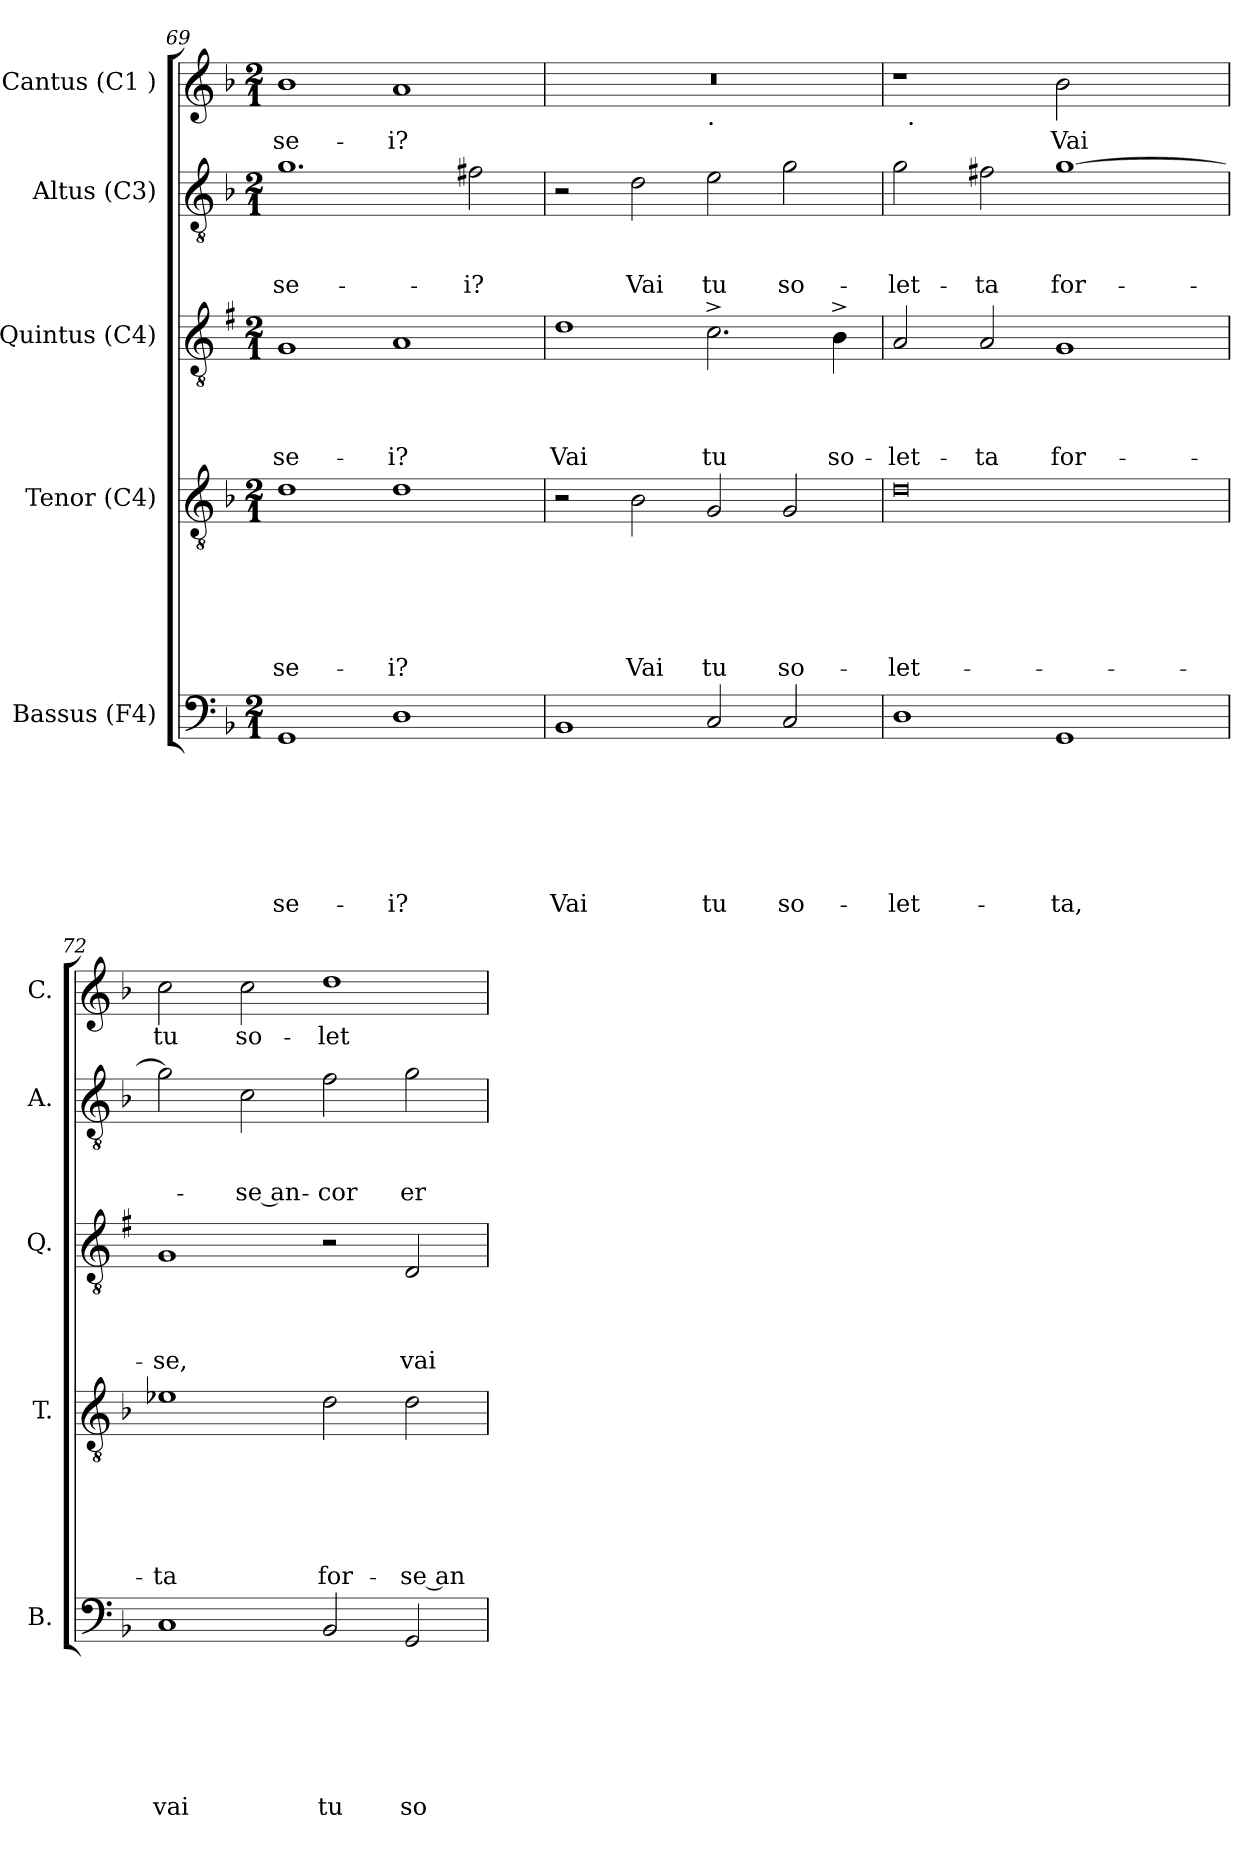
**kern	**text	**text	**text	**text	**text	**text	**text	**kern	**text	**text	**text	**text	**text	**text	**kern	**text	**text	**text	**text	**kern	**text	**text	**text	**kern	**text
*part5	*part5	*part5	*part5	*part5	*part5	*part5	*part5	*part4	*part4	*part4	*part4	*part4	*part4	*part4	*part3	*part3	*part3	*part3	*part3	*part2	*part2	*part2	*part2	*part1	*part1
*staff5	*staff5	*staff5	*staff5	*staff5	*staff5	*staff5	*staff5	*staff4	*staff4	*staff4	*staff4	*staff4	*staff4	*staff4	*staff3	*staff3	*staff3	*staff3	*staff3	*staff2	*staff2	*staff2	*staff2	*staff1	*staff1
*I"Bassus (F4)	*	*	*	*	*	*	*	*I"Tenor (C4)	*	*	*	*	*	*	*I"Quintus (C4)	*	*	*	*	*I"Altus (C3)	*	*	*	*I"Cantus (C1 )	*
*I'B.	*	*	*	*	*	*	*	*I'T.	*	*	*	*	*	*	*I'Q.	*	*	*	*	*I'A.	*	*	*	*I'C.	*
*clefF4	*	*	*	*	*	*	*	*clefGv2	*	*	*	*	*	*	*clefGv2	*	*	*	*	*clefGv2	*	*	*	*clefG2	*
*k[b-]	*	*	*	*	*	*	*	*k[b-]	*	*	*	*	*	*	*k[f#]	*	*	*	*	*k[b-]	*	*	*	*k[b-]	*
*F:	*	*	*	*	*	*	*	*F:	*	*	*	*	*	*	*G:	*	*	*	*	*F:	*	*	*	*F:	*
*M2/1	*	*	*	*	*	*	*	*M2/1	*	*	*	*	*	*	*M2/1	*	*	*	*	*M2/1	*	*	*	*M2/1	*
=69	=69	=69	=69	=69	=69	=69	=69	=69	=69	=69	=69	=69	=69	=69	=69	=69	=69	=69	=69	=69	=69	=69	=69	=69	=69
!	!	!	!	!	!	!	!LO:LY:b	!	!	!	!	!	!	!LO:LY:b	!	!	!	!	!LO:LY:b	!	!	!	!LO:LY:b	!	!LO:LY:b
1GG	.	.	.	.	.	.	se-	1d	.	.	.	.	.	se-	1G	.	.	.	se-	1.g	.	.	se-	1b-	se-
!	!	!	!	!	!	!	!LO:LY:b	!	!	!	!	!	!	!LO:LY:b	!	!	!	!	!LO:LY:b	!	!	!	!	!	!LO:LY:b
1D	.	.	.	.	.	.	-i?	1d	.	.	.	.	.	-i?	1A	.	.	.	-i?	.	.	.	.	1a	-i?
!	!	!	!	!	!	!	!	!	!	!	!	!	!	!	!	!	!	!	!	!	!	!	!LO:LY:b	!	!
.	.	.	.	.	.	.	.	.	.	.	.	.	.	.	.	.	.	.	.	2f#\	.	.	-i?	.	.
=70	=70	=70	=70	=70	=70	=70	=70	=70	=70	=70	=70	=70	=70	=70	=70	=70	=70	=70	=70	=70	=70	=70	=70	=70	=70
!	!	!	!	!	!	!	!LO:LY:b	!	!	!	!	!	!	!	!	!	!	!	!LO:LY:b	!	!	!	!	!	!
*	*	*	*	*	*	*	*	*	*	*	*	*	*	*	*	*	*	*	*	*	*	*	*	*^	*
1BB-	.	.	.	.	.	.	Vai	2r	.	.	.	.	.	.	1d	.	.	.	Vai	2r	.	.	.	0r	1ryy	.
!	!	!	!	!	!	!	!	!	!	!	!	!	!	!LO:LY:b	!	!	!	!	!	!	!	!	!LO:LY:b	!	!	!
.	.	.	.	.	.	.	.	2B-\	.	.	.	.	.	Vai	.	.	.	.	.	2d\	.	.	Vai	.	.	.
!	!	!	!	!	!	!	!	!	!	!	!	!	!	!	!	!	!	!	!	!	!	!	!	!	!LO:TX:b:t=.	!
!	!	!	!	!	!	!	!LO:LY:b	!	!	!	!	!	!	!LO:LY:b	!	!	!	!	!LO:LY:b	!	!	!	!LO:LY:b	!	!	!
2C/	.	.	.	.	.	.	tu	2G/	.	.	.	.	.	tu	2.c^>\	.	.	.	tu	2e\	.	.	tu	.	1ryy	.
!	!	!	!	!	!	!	!LO:LY:b	!	!	!	!	!	!	!LO:LY:b	!	!	!	!	!	!	!	!	!LO:LY:b	!	!	!
2C/	.	.	.	.	.	.	so-	2G/	.	.	.	.	.	so-	.	.	.	.	.	2g\	.	.	so-	.	.	.
!	!	!	!	!	!	!	!	!	!	!	!	!	!	!	!	!	!	!	!LO:LY:b	!	!	!	!	!	!	!
.	.	.	.	.	.	.	.	.	.	.	.	.	.	.	4B^>\	.	.	.	so-	.	.	.	.	.	.	.
=71	=71	=71	=71	=71	=71	=71	=71	=71	=71	=71	=71	=71	=71	=71	=71	=71	=71	=71	=71	=71	=71	=71	=71	=71	=71	=71
!	!	!	!	!	!	!	!LO:LY:b	!	!	!	!	!	!	!LO:LY:b:rj	!	!	!	!	!LO:LY:b	!	!	!	!LO:LY:b	!	!	!
1D	.	.	.	.	.	.	-let-	0d	.	.	.	.	.	-let-	2A/	.	.	.	-let-	2g\	.	.	-let-	1r	32ryy	.
!	!	!	!	!	!	!	!	!	!	!	!	!	!	!	!	!	!	!	!	!	!	!	!	!	!LO:TX:b:t=.	!
.	.	.	.	.	.	.	.	.	.	.	.	.	.	.	.	.	.	.	.	.	.	.	.	.	1ryy	.
!	!	!	!	!	!	!	!	!	!	!	!	!	!	!	!	!	!	!	!LO:LY:b	!	!	!	!LO:LY:b	!	!	!
.	.	.	.	.	.	.	.	.	.	.	.	.	.	.	2A/	.	.	.	-ta	2f#\	.	.	-ta	.	.	.
!	!	!	!	!	!	!	!LO:LY:b	!	!	!	!	!	!	!	!	!	!	!	!LO:LY:b	!	!	!	!LO:LY:b	!	!	!LO:LY:b
1GG	.	.	.	.	.	.	-ta,	.	.	.	.	.	.	.	1G	.	.	.	for-	[>1g	.	.	for-	2b-\	.	Vai
.	.	.	.	.	.	.	.	.	.	.	.	.	.	.	.	.	.	.	.	.	.	.	.	.	2ryy	.
.	.	.	.	.	.	.	.	.	.	.	.	.	.	.	.	.	.	.	.	.	.	.	.	2ryy	.	.
.	.	.	.	.	.	.	.	.	.	.	.	.	.	.	.	.	.	.	.	.	.	.	.	.	4...ryy	.
=72	=72	=72	=72	=72	=72	=72	=72	=72	=72	=72	=72	=72	=72	=72	=72	=72	=72	=72	=72	=72	=72	=72	=72	=72	=72	=72
!	!	!	!	!	!	!	!LO:LY:b	!	!	!	!	!	!	!LO:LY:b	!	!	!	!	!LO:LY:b	!	!	!	!	!	!	!LO:LY:b
*	*	*	*	*	*	*	*	*	*	*	*	*	*	*	*	*	*	*	*	*	*	*	*	*v	*v	*
1C	.	.	.	.	.	.	vai	1e-X	.	.	.	.	.	-ta	1G	.	.	.	-se,	2g\]	.	.	.	2cc\	tu
!	!	!	!	!	!	!	!	!	!	!	!	!	!	!	!	!	!	!	!	!	!	!	!LO:LY:b:rj	!	!LO:LY:b
.	.	.	.	.	.	.	.	.	.	.	.	.	.	.	.	.	.	.	.	2c\	.	.	-se an-	2cc\	so-
!	!	!	!	!	!	!	!LO:LY:b	!	!	!	!	!	!	!LO:LY:b	!	!	!	!	!	!	!	!	!LO:LY:b	!	!LO:LY:b
2BB-/	.	.	.	.	.	.	tu	2d\	.	.	.	.	.	for-	2r	.	.	.	.	2f\	.	.	-cor	1dd	-let-
!	!	!	!	!	!	!	!LO:LY:b	!	!	!	!	!	!	!LO:LY:b:rj	!	!	!	!	!LO:LY:b	!	!	!	!LO:LY:b	!	!
2GG/	.	.	.	.	.	.	so-	2d\	.	.	.	.	.	-se an-	2D/	.	.	.	vai	2g\	.	.	er-	.	.
=	=	=	=	=	=	=	=	=	=	=	=	=	=	=	=	=	=	=	=	=	=	=	=	=	=
*-	*-	*-	*-	*-	*-	*-	*-	*-	*-	*-	*-	*-	*-	*-	*-	*-	*-	*-	*-	*-	*-	*-	*-	*-	*-
